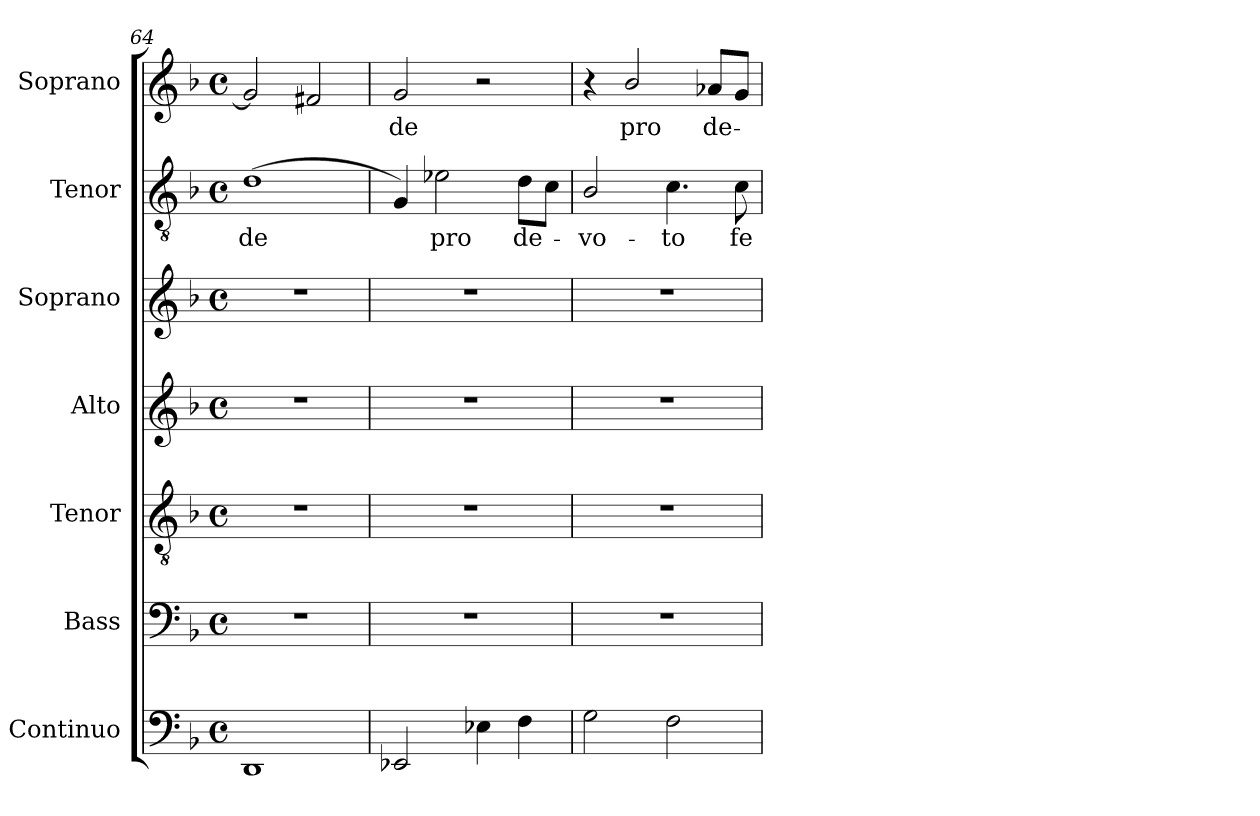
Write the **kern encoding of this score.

**kern	**kern	**kern	**kern	**kern	**kern	**text	**kern	**text
*part7	*part6	*part5	*part4	*part3	*part2	*part2	*part1	*part1
*staff7	*staff6	*staff5	*staff4	*staff3	*staff2	*staff2	*staff1	*staff1
*I"Continuo	*I"Bass	*I"Tenor	*I"Alto	*I"Soprano	*I"Tenor	*	*I"Soprano	*
*I'Cont.	*I'B.	*I'T.	*I'A.	*I'S.	*I'T.	*	*I'S.	*
!!LO:LB:g=z
*clefF4	*clefF4	*clefGv2	*clefG2	*clefG2	*clefGv2	*	*clefG2	*
*	*	*ITrd7c12	*	*	*ITrd7c12	*	*	*
*k[b-]	*k[b-]	*k[b-]	*k[b-]	*k[b-]	*k[b-]	*	*k[b-]	*
*F:	*F:	*F:	*F:	*F:	*F:	*	*F:	*
*M4/4	*M4/4	*M4/4	*M4/4	*M4/4	*M4/4	*	*M4/4	*
*met(c)	*met(c)	*met(c)	*met(c)	*met(c)	*met(c)	*	*met(c)	*
=64	=64	=64	=64	=64	=64	=64	=64	=64
!	!	!	!	!	!	!LO:LY:b:color=#000000	!	!
1DDi	1r	1r	1r	1r	(1Di	-de	2gi/]	.
.	.	.	.	.	.	.	2f#Xi/	.
=65	=65	=65	=65	=65	=65	=65	=65	=65
!	!	!	!	!	!	!	!	!LO:LY:b:color=#000000
2EE-Xi/	1r	1r	1r	1r	4GGi/)	.	2gi/	-de
!	!	!	!	!	!	!LO:LY:b:color=#000000	!	!
.	.	.	.	.	2E-Xi\	pro	.	.
4E-Xi\	.	.	.	.	.	.	2r	.
!	!	!	!	!	!	!LO:LY:b:color=#000000	!	!
4Fi\	.	.	.	.	8Di\L	de-	.	.
.	.	.	.	.	8Ci\J	.	.	.
=66	=66	=66	=66	=66	=66	=66	=66	=66
!	!	!	!	!	!	!LO:LY:b:color=#000000	!	!
2Gi\	1r	1r	1r	1r	2BB-i/	-vo-	4r	.
!	!	!	!	!	!	!	!	!LO:LY:b:color=#000000
.	.	.	.	.	.	.	2b-i/	pro
!	!	!	!	!	!	!LO:LY:b:color=#000000	!	!
2Fi\	.	.	.	.	4.Ci\	-to	.	.
!	!	!	!	!	!	!	!	!LO:LY:b:color=#000000
.	.	.	.	.	.	.	8a-Xi/L	de-
!	!	!	!	!	!	!LO:LY:b:color=#000000	!	!
.	.	.	.	.	8Ci\	fe-	8gi/J	.
=	=	=	=	=	=	=	=	=
*-	*-	*-	*-	*-	*-	*-	*-	*-
